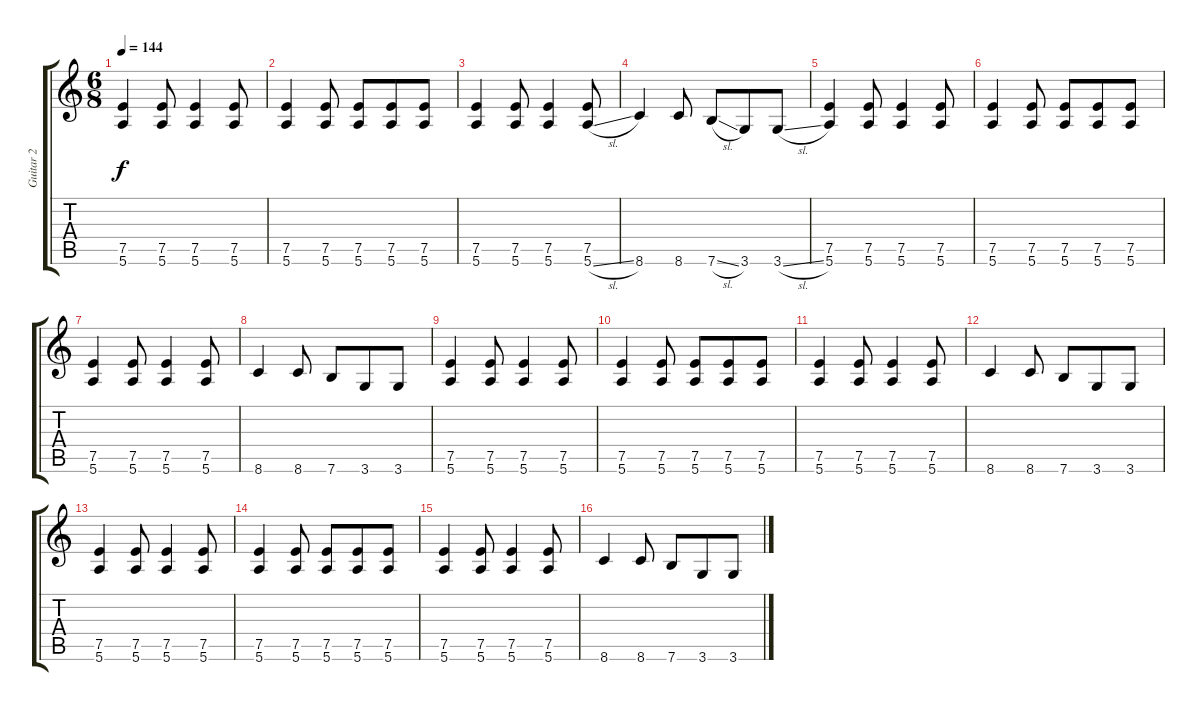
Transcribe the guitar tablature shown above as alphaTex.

\track ("Guitar 2" "Guitar 2") {instrument distortionguitar}
\staff {score tabs}
\tuning (E4 B3 G3 D3 A2 E2) {hide}
\ts (6 8)
\tempo 144
\clef g2
\ks c
(7.5 5.6).4{dy f} (7.5 5.6).8 (7.5 5.6).4 (7.5 5.6).8 |
(7.5 5.6).4 (7.5 5.6).8 (7.5 5.6).8 (7.5 5.6).8 (7.5 5.6).8 |
(7.5 5.6).4 (7.5 5.6).8 (7.5 5.6).4 (7.5 5.6{sl}).8 |
8.6.4 8.6.8 7.6{sl}.8 3.6.8 3.6{sl}.8 |
(7.5 5.6).4 (7.5 5.6).8 (7.5 5.6).4 (7.5 5.6).8 |
(7.5 5.6).4 (7.5 5.6).8 (7.5 5.6).8 (7.5 5.6).8 (7.5 5.6).8 |
(7.5 5.6).4 (7.5 5.6).8 (7.5 5.6).4 (7.5 5.6).8 |
8.6.4 8.6.8 7.6.8 3.6.8 3.6.8 |
(7.5 5.6).4 (7.5 5.6).8 (7.5 5.6).4 (7.5 5.6).8 |
(7.5 5.6).4 (7.5 5.6).8 (7.5 5.6).8 (7.5 5.6).8 (7.5 5.6).8 |
(7.5 5.6).4 (7.5 5.6).8 (7.5 5.6).4 (7.5 5.6).8 |
8.6.4 8.6.8 7.6.8 3.6.8 3.6.8 |
(7.5 5.6).4 (7.5 5.6).8 (7.5 5.6).4 (7.5 5.6).8 |
(7.5 5.6).4 (7.5 5.6).8 (7.5 5.6).8 (7.5 5.6).8 (7.5 5.6).8 |
(7.5 5.6).4 (7.5 5.6).8 (7.5 5.6).4 (7.5 5.6).8 |
8.6.4 8.6.8 7.6.8 3.6.8 3.6.8
